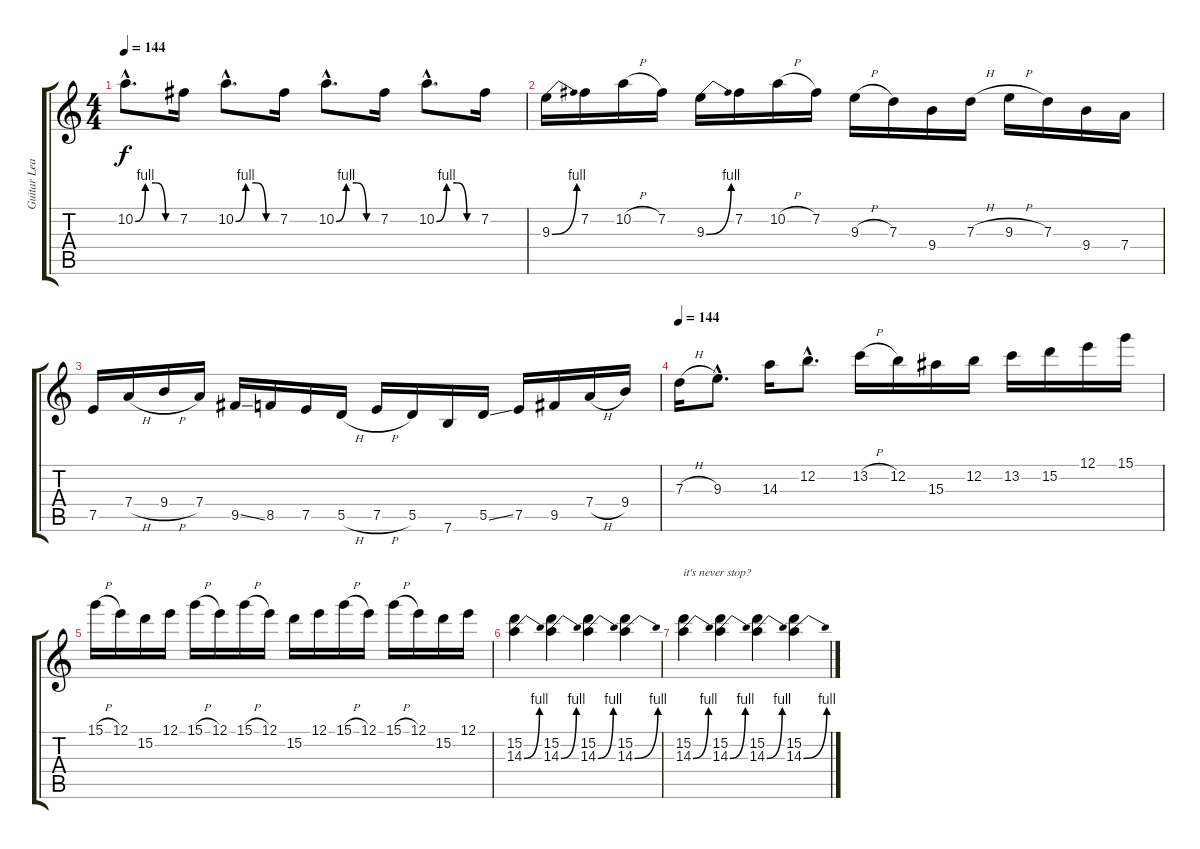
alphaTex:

\track ("Guitar Lead (Solo)" "Guitar Lea") {instrument distortionguitar}
\staff {score tabs}
\tuning (E4 B3 G3 D3 A2 E2) {hide}
\ts (4 4)
\tempo 144
\clef g2
\ks c
10.2{be (custom 0 0 15 4 30 4 45 0 60 0) hac}.8{d dy f volume 12} 7.2.16 10.2{be (custom 0 0 15 4 30 4 45 0 60 0) hac}.8{d} 7.2.16 10.2{be (custom 0 0 15 4 30 4 45 0 60 0) hac}.8{d} 7.2.16 10.2{be (custom 0 0 15 4 30 4 45 0 60 0) hac}.8{d} 7.2.16 |
9.3{be (bend 0 0 60 4)}.16{volume 11} 7.2.16 10.2{h}.16 7.2.16 9.3{be (bend 0 0 60 4)}.16 7.2.16 10.2{h}.16 7.2.16 9.3{h}.16 7.3.16 9.4.16 7.3{h}.16 9.3{h}.16 7.3.16 9.4.16 7.4.16 |
7.5.16{volume 10} 7.4{h}.16 9.4{h}.16 7.4.16 9.5{ss}.16 8.5.16 7.5.16 5.5{h}.16 7.5{h}.16 5.5.16 7.6.16 5.5{ss}.16 7.5.16 9.5.16 7.4{h}.16 9.4.16 |
\tempo 144
7.3{h}.16{volume 9} 9.3{hac}.8{d} 14.3.16 12.2{hac}.8{d} 13.2{h}.16 12.2.16 15.3.16 12.2.16 13.2.16 15.2.16 12.1.16 15.1.16 |
15.1{h}.16{volume 8} 12.1.16 15.2.16 12.1.16 15.1{h}.16 12.1.16 15.1{h}.16 12.1.16 15.2.16 12.1.16 15.1{h}.16 12.1.16 15.1{h}.16 12.1.16 15.2.16 12.1.16 |
(15.2 14.3{be (bend 0 0 60 4)}).4{volume 4} (15.2 14.3{be (bend 0 0 60 4)}).4 (15.2 14.3{be (bend 0 0 60 4)}).4 (15.2 14.3{be (bend 0 0 60 4)}).4 |
(15.2 14.3{be (bend 0 0 60 4)}).4{txt "it's never stop?" volume 2} (15.2 14.3{be (bend 0 0 60 4)}).4 (15.2 14.3{be (bend 0 0 60 4)}).4 (15.2 14.3{be (bend 0 0 60 4)}).4
